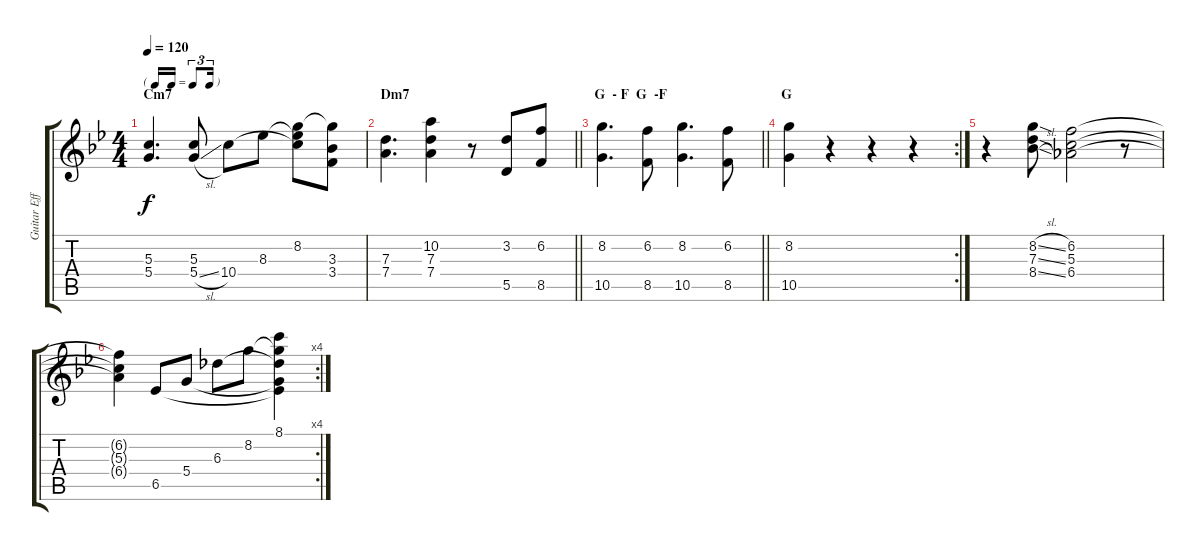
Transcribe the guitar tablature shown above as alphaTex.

\track ("Guitar Effect" "Guitar Eff") {instrument electricguitarjazz}
\staff {score tabs}
\tuning (E4 B3 G3 D3 A2 E2) {hide}
\ts (4 4)
\tf triplet16th
\section ("" "Cm7")
\tempo 120
\clef g2
\ks bb
(5.3 5.4).4{d dy f} (5.3 5.4{sl}).8 10.4.8 8.3.8 (8.2 8.3{t} 10.4{t}).8 (8.2{t} 3.3 3.4).8 |
\section ("" "Dm7")
\barLineRight lightlight
(7.3 7.4).4{d} (10.2 7.3 7.4).4 r.8 (3.2 5.5).8 (6.2 8.5).8 |
\section ("" "G  - F  G  -F")
\barLineRight lightlight
(8.2 10.5).4{d} (6.2 8.5).8 (8.2 10.5).4{d} (6.2 8.5).8 |
\rc 2
\section ("" "G")
(8.2 10.5).4 r.4 r.4 r.4 |
r.4 (8.2{sl} 7.3{sl} 8.4{sl}).8 (6.2 5.3 6.4).2 r.8 |
\rc 4
(6.2{t} 5.3{t} 6.4{t}).4 6.5.8 5.4.8 6.3.8 8.2.8 (8.1 8.2{t} 6.3{t} 5.4{t} 6.5{t}).4
